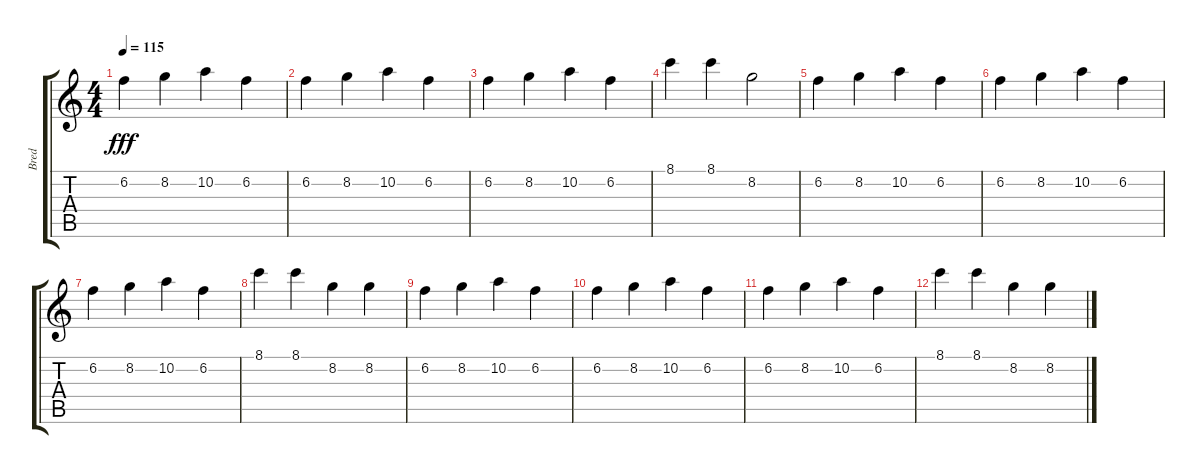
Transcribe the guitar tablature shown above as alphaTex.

\track ("Bred" "Bred") {instrument electricguitarmuted}
\staff {score tabs}
\tuning (E4 B3 G3 D3 A2 E2) {hide}
\ts (4 4)
\tempo 115
\clef g2
\ks c
6.2.4{dy fff} 8.2.4 10.2.4 6.2.4 |
6.2.4 8.2.4 10.2.4 6.2.4 |
6.2.4 8.2.4 10.2.4 6.2.4 |
8.1.4 8.1.4 8.2.2 |
6.2.4 8.2.4 10.2.4 6.2.4 |
6.2.4 8.2.4 10.2.4 6.2.4 |
6.2.4 8.2.4 10.2.4 6.2.4 |
8.1.4 8.1.4 8.2.4 8.2.4 |
6.2.4 8.2.4 10.2.4 6.2.4 |
6.2.4 8.2.4 10.2.4 6.2.4 |
6.2.4 8.2.4 10.2.4 6.2.4 |
8.1.4 8.1.4 8.2.4 8.2.4
